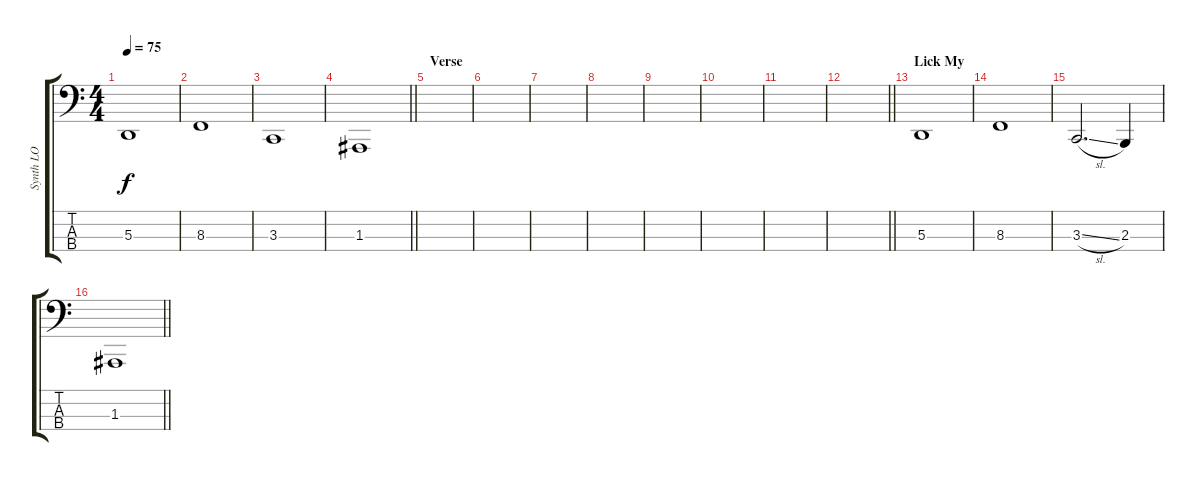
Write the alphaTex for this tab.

\track ("Synth LO" "Synth LO") {instrument lead1square}
\staff {score tabs}
\tuning (G2 D2 A1 E1) {hide}
\ts (4 4)
\tempo 75
\clef f4
\ks c
5.3.1{dy f} |
8.3.1 |
3.3.1 |
\barLineRight lightlight
1.3.1 |
\section ("" "Verse")
|
|
|
|
|
|
|
\barLineRight lightlight
|
\section ("" "Lick My")
5.3.1 |
8.3.1 |
3.3{sl}.2{d} 2.3.4 |
\barLineRight lightlight
1.3.1
